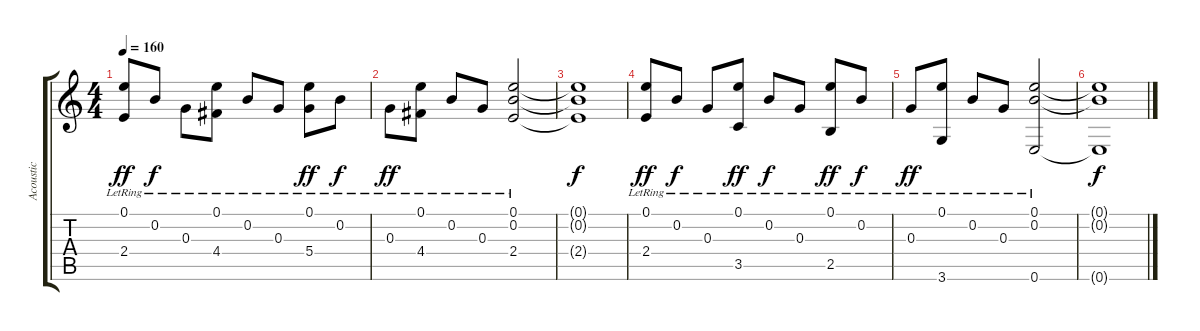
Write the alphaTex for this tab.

\track ("Acoustic " "Acoustic ") {instrument acousticguitarsteel}
\staff {score tabs}
\tuning (E4 B3 G3 D3 A2 E2) {hide}
\ts (4 4)
\tempo 160
\clef g2
\ks c
(0.1{lr} 2.4{lr}).8{dy ff} 0.2{lr}.8{dy f} 0.3{lr}.8 (0.1{lr} 4.4{lr}).8 0.2{lr}.8 0.3{lr}.8 (0.1{lr} 5.4{lr}).8{dy ff} 0.2{lr}.8{dy f} |
0.3{lr}.8{dy ff} (0.1{lr} 4.4{lr}).8 0.2{lr}.8 0.3{lr}.8 (0.1{lr} 0.2{lr} 2.4{lr}).2 |
(0.1{t} 0.2{t} 2.4{t}).1{dy f} |
(0.1{lr} 2.4{lr}).8{dy ff} 0.2{lr}.8{dy f} 0.3{lr}.8 (0.1{lr} 3.5{lr}).8{dy ff} 0.2{lr}.8{dy f} 0.3{lr}.8 (0.1{lr} 2.5{lr}).8{dy ff} 0.2{lr}.8{dy f} |
0.3{lr}.8{dy ff} (0.1{lr} 3.6{lr}).8 0.2{lr}.8 0.3{lr}.8 (0.1{lr} 0.2{lr} 0.6{lr}).2 |
(0.1{t} 0.2{t} 0.6{t}).1{dy f}
